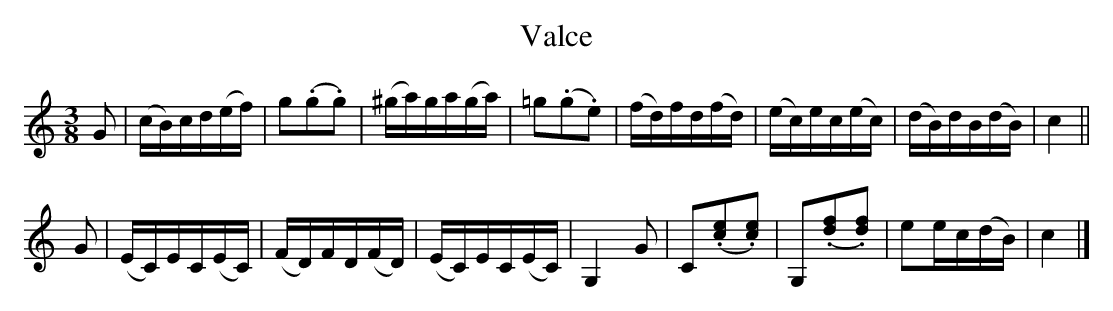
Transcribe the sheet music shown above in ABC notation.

X:1
T:Valce
M:3/8
K:Cmaj
L:1/16
G2|(cB)cd(ef)|g2(.g2.g2)|(^ga)ga(ga)|=g2(.g2.e2)|(fd)fd(fd)|(ec)ec(ec)|(dB)dB(dB)|c4||
G2|(EC)EC(EC)|(FD)FD(FD)|(EC)EC(EC)|G,4G2|C2(.[ce]2.[ce]2)|G,2(.[df]2.[df]2)|e2ec(dB)|c4|]
